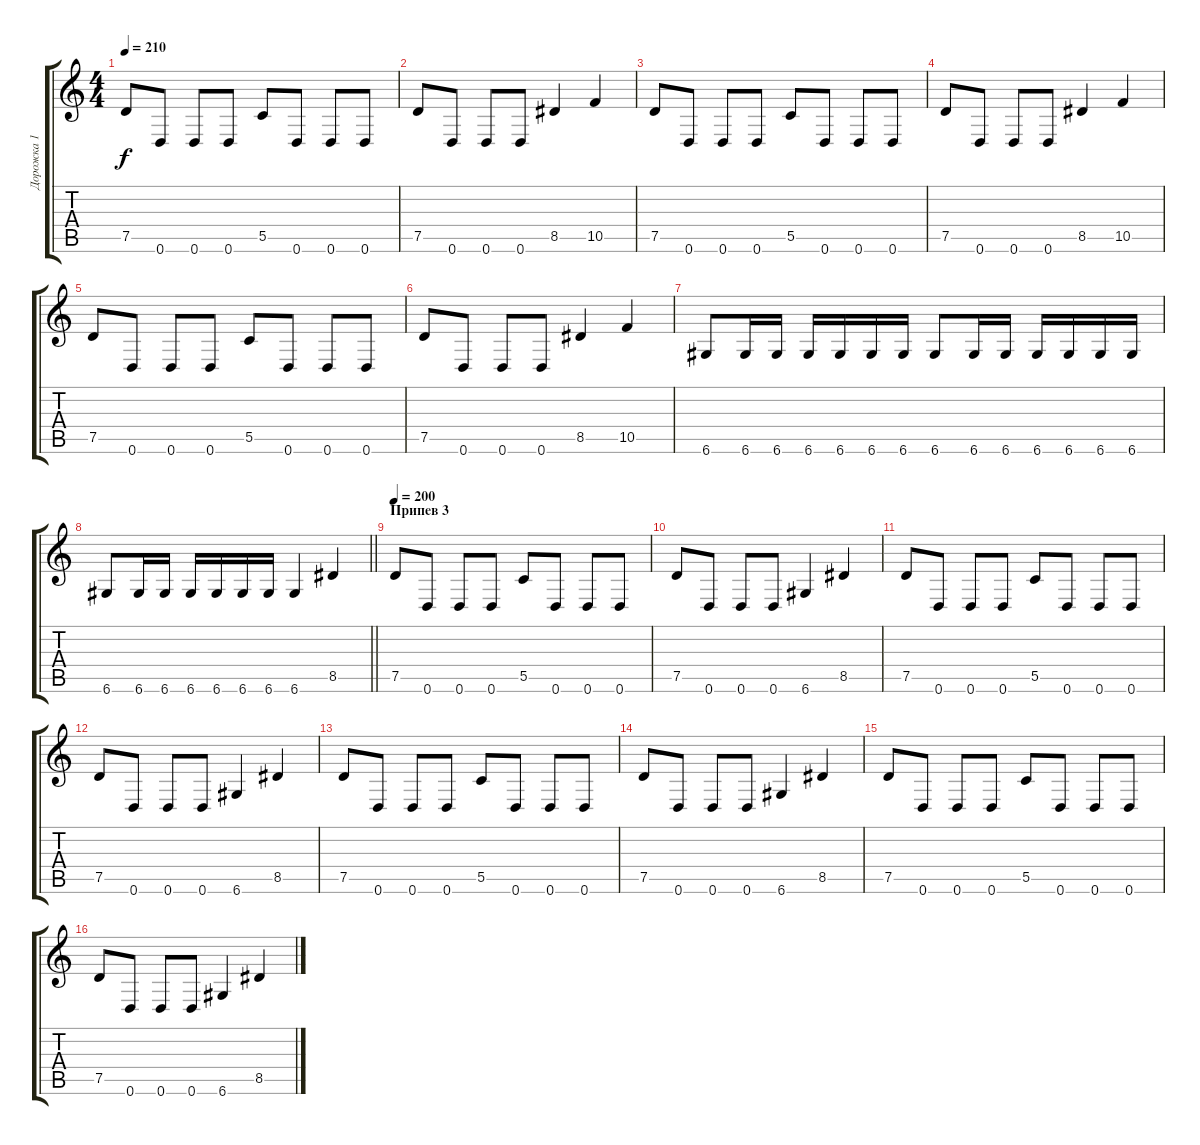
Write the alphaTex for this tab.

\track ("Дорожка 1" "Дорожка 1") {instrument distortionguitar}
\staff {score tabs}
\tuning (D4 A3 F3 C3 G2 D2) {hide}
\ts (4 4)
\tempo 210
\clef g2
\ks c
7.5.8{dy f} 0.6.8 0.6.8 0.6.8 5.5.8 0.6.8 0.6.8 0.6.8 |
7.5.8 0.6.8 0.6.8 0.6.8 8.5.4 10.5.4 |
7.5.8 0.6.8 0.6.8 0.6.8 5.5.8 0.6.8 0.6.8 0.6.8 |
7.5.8 0.6.8 0.6.8 0.6.8 8.5.4 10.5.4 |
7.5.8 0.6.8 0.6.8 0.6.8 5.5.8 0.6.8 0.6.8 0.6.8 |
7.5.8 0.6.8 0.6.8 0.6.8 8.5.4 10.5.4 |
6.6.8 6.6.16 6.6.16 6.6.16 6.6.16 6.6.16 6.6.16 6.6.8 6.6.16 6.6.16 6.6.16 6.6.16 6.6.16 6.6.16 |
\barLineRight lightlight
6.6.8 6.6.16 6.6.16 6.6.16 6.6.16 6.6.16 6.6.16 6.6.4 8.5.4 |
\section ("" "Припев 3")
\tempo 200
7.5.8 0.6.8 0.6.8 0.6.8 5.5.8 0.6.8 0.6.8 0.6.8 |
7.5.8 0.6.8 0.6.8 0.6.8 6.6.4 8.5.4 |
7.5.8 0.6.8 0.6.8 0.6.8 5.5.8 0.6.8 0.6.8 0.6.8 |
7.5.8 0.6.8 0.6.8 0.6.8 6.6.4 8.5.4 |
7.5.8 0.6.8 0.6.8 0.6.8 5.5.8 0.6.8 0.6.8 0.6.8 |
7.5.8 0.6.8 0.6.8 0.6.8 6.6.4 8.5.4 |
7.5.8 0.6.8 0.6.8 0.6.8 5.5.8 0.6.8 0.6.8 0.6.8 |
7.5.8 0.6.8 0.6.8 0.6.8 6.6.4 8.5.4
